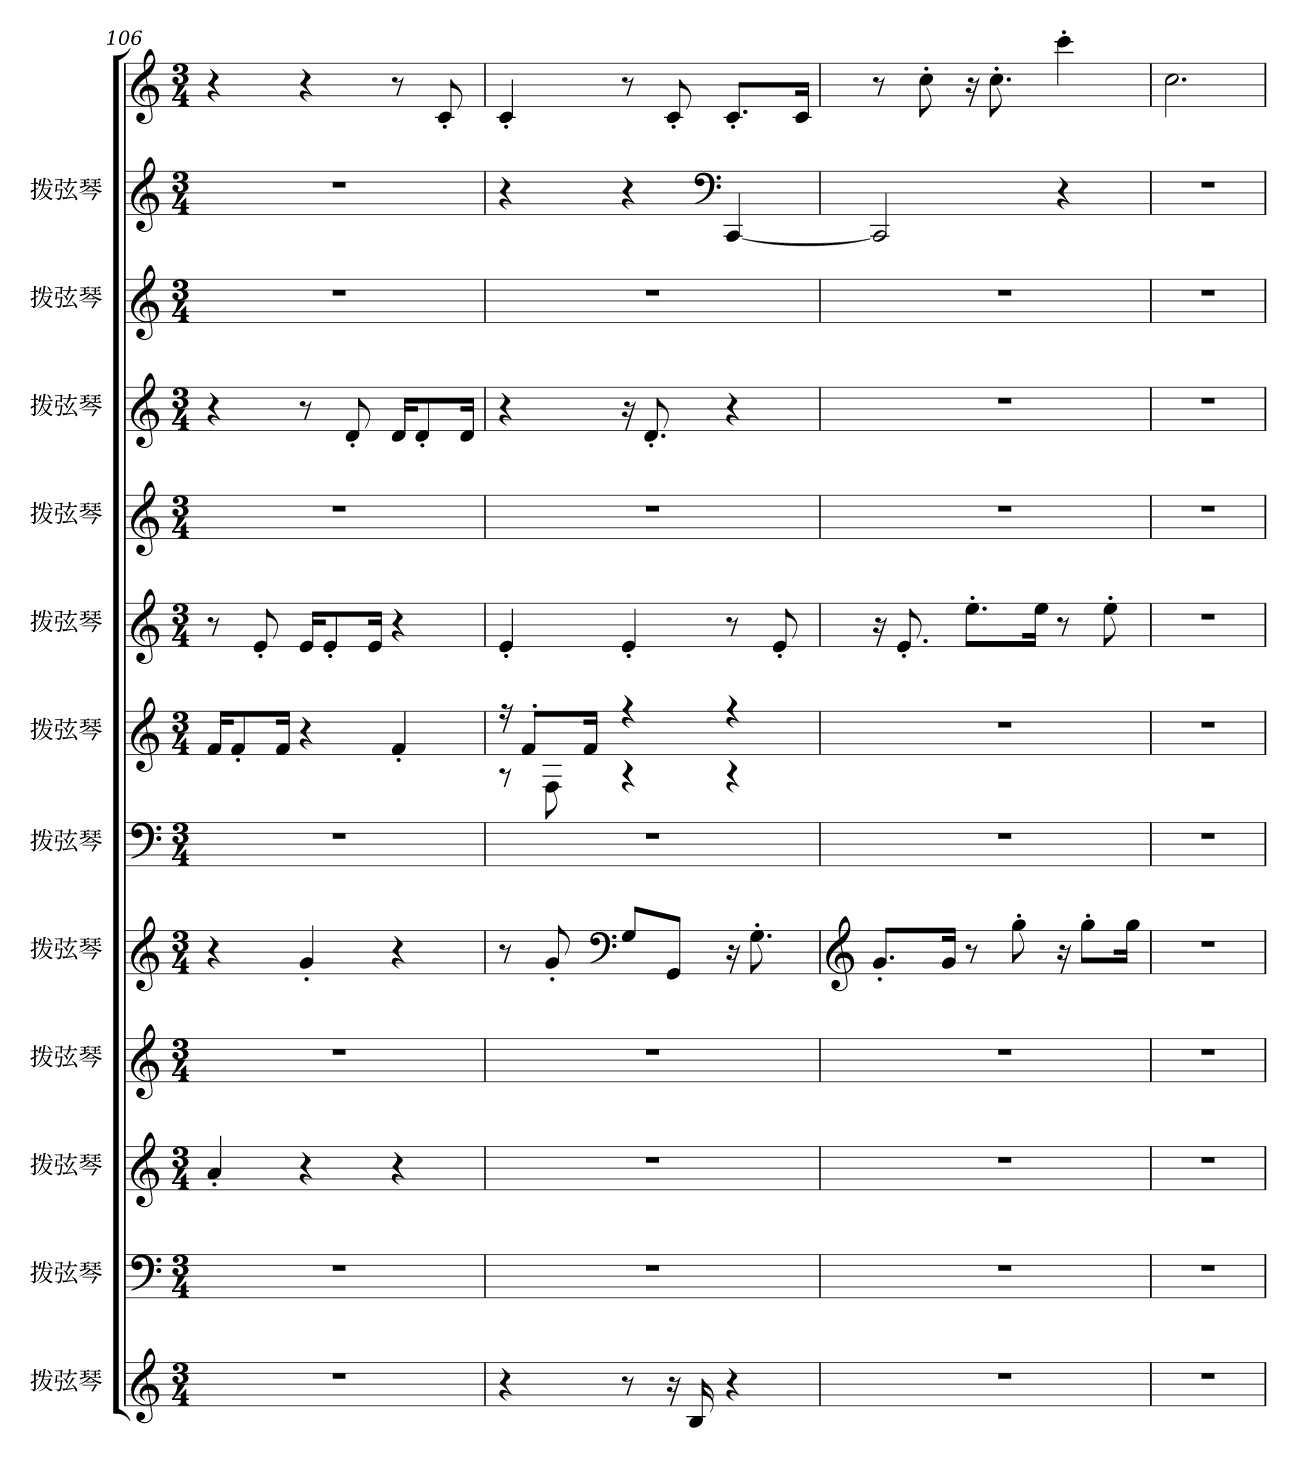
**kern	**kern	**kern	**kern	**kern	**kern	**kern	**kern	**kern	**kern	**kern	**kern	**kern
*part12	*part11	*part10	*part9	*part8	*part7	*part6	*part5	*part4	*part3	*part2	*part1	*part1
*staff13	*staff12	*staff11	*staff10	*staff9	*staff8	*staff7	*staff6	*staff5	*staff4	*staff3	*staff2	*staff1
*I"拨弦琴	*I"拨弦琴	*I"拨弦琴	*I"拨弦琴	*I"拨弦琴	*I"拨弦琴	*I"拨弦琴	*I"拨弦琴	*I"拨弦琴	*I"拨弦琴	*I"拨弦琴	*I"拨弦琴	*
*clefG2	*clefF4	*clefG2	*clefG2	*clefG2	*clefF4	*clefG2	*clefG2	*clefG2	*clefG2	*clefG2	*clefG2	*clefG2
*k[]	*k[]	*k[]	*k[]	*k[]	*k[]	*k[]	*k[]	*k[]	*k[]	*k[]	*k[]	*k[]
*M3/4	*M3/4	*M3/4	*M3/4	*M3/4	*M3/4	*M3/4	*M3/4	*M3/4	*M3/4	*M3/4	*M3/4	*M3/4
=106	=106	=106	=106	=106	=106	=106	=106	=106	=106	=106	=106	=106
2.r	2.r	4a'/	2.r	4r	2.r	16f/KL	8r	2.r	4r	2.r	2.r	4r
.	.	.	.	.	.	8f'/	.	.	.	.	.	.
.	.	.	.	.	.	.	8e'/	.	.	.	.	.
.	.	.	.	.	.	16f/Jk	.	.	.	.	.	.
.	.	4r	.	4g'/	.	4r	16e/KL	.	8r	.	.	4r
.	.	.	.	.	.	.	8e'/	.	.	.	.	.
.	.	.	.	.	.	.	.	.	8d'/	.	.	.
.	.	.	.	.	.	.	16e/Jk	.	.	.	.	.
.	.	4r	.	4r	.	4f'/	4r	.	16d/KL	.	.	8r
.	.	.	.	.	.	.	.	.	8d'/	.	.	.
.	.	.	.	.	.	.	.	.	.	.	.	8c'/
.	.	.	.	.	.	.	.	.	16d/Jk	.	.	.
=107	=107	=107	=107	=107	=107	=107	=107	=107	=107	=107	=107	=107
*	*	*	*	*	*	*^	*	*	*	*	*	*
4r	2.r	2.r	2.r	8r	2.r	16r	8r	4e'/	2.r	4r	2.r	4r	4c'/
.	.	.	.	.	.	8f'/L	.	.	.	.	.	.	.
.	.	.	.	8g'/	.	.	8F\	.	.	.	.	.	.
.	.	.	.	.	.	16f/Jk	.	.	.	.	.	.	.
*	*	*	*	*clefF4	*	*	*	*	*	*	*	*	*
8r	.	.	.	8G/L	.	4r	4r	4e'/	.	16r	.	4r	8r
.	.	.	.	.	.	.	.	.	.	8.d'/	.	.	.
16r	.	.	.	8GG/J	.	.	.	.	.	.	.	.	8c'/
16B/	.	.	.	.	.	.	.	.	.	.	.	.	.
*	*	*	*	*	*	*	*	*	*	*	*	*clefF4	*
4r	.	.	.	16r	.	4r	4r	8r	.	4r	.	[4CC/	8.c'/L
.	.	.	.	8.G'\	.	.	.	.	.	.	.	.	.
.	.	.	.	.	.	.	.	8e'/	.	.	.	.	.
.	.	.	.	.	.	.	.	.	.	.	.	.	16c/Jk
*	*	*	*	*	*	*v	*v	*	*	*	*	*	*
=108	=108	=108	=108	=108	=108	=108	=108	=108	=108	=108	=108	=108
*	*	*	*	*clefG2	*	*	*	*	*	*	*	*
2.r	2.r	2.r	2.r	8.g'/L	2.r	2.r	16r	2.r	2.r	2.r	2CC/]	8r
.	.	.	.	.	.	.	8.e'/	.	.	.	.	.
.	.	.	.	.	.	.	.	.	.	.	.	8cc'\
.	.	.	.	16g/Jk	.	.	.	.	.	.	.	.
.	.	.	.	8r	.	.	8.ee'\L	.	.	.	.	16r
.	.	.	.	.	.	.	.	.	.	.	.	8.cc'\
.	.	.	.	8gg'\	.	.	.	.	.	.	.	.
.	.	.	.	.	.	.	16ee\Jk	.	.	.	.	.
.	.	.	.	16r	.	.	8r	.	.	.	4r	4ccc'\
.	.	.	.	8gg'\L	.	.	.	.	.	.	.	.
.	.	.	.	.	.	.	8ee'\	.	.	.	.	.
.	.	.	.	16gg\Jk	.	.	.	.	.	.	.	.
!!LO:PB:g=z
=109	=109	=109	=109	=109	=109	=109	=109	=109	=109	=109	=109	=109
2.r	2.r	2.r	2.r	2.r	2.r	2.r	2.r	2.r	2.r	2.r	2.r	2.cc\
=	=	=	=	=	=	=	=	=	=	=	=	=
*-	*-	*-	*-	*-	*-	*-	*-	*-	*-	*-	*-	*-
